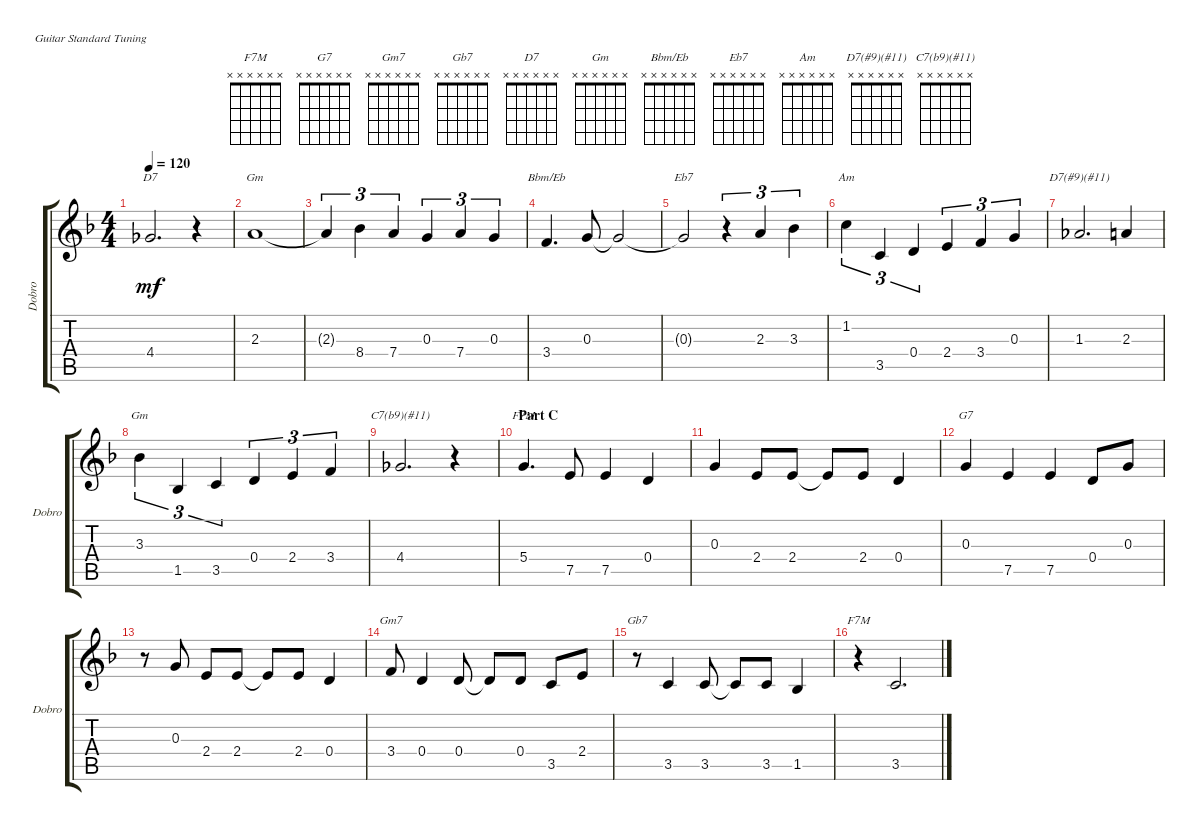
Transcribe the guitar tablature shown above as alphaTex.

\defaultSystemsLayout 4
\bracketExtendMode groupsimilarinstruments
\singleTrackTrackNamePolicy allsystems
\multiTrackTrackNamePolicy allsystems
\otherSystemsTrackNameOrientation horizontal
\track ("Dobro" "Dobro") {instrument acousticguitarsteel}
\staff {score tabs}
\tuning (E4 B3 G3 D3 A2 E2)
\chord ("F7M" x x x x x x)
\chord ("G7" x x x x x x)
\chord ("Gm7" x x x x x x)
\chord ("Gb7" x x x x x x)
\chord ("D7" x x x x x x)
\chord ("Gm" x x x x x x)
\chord ("Bbm/Eb" x x x x x x)
\chord ("Eb7" x x x x x x)
\chord ("Am" x x x x x x)
\chord ("D7(#9)(#11)" x x x x x x)
\chord ("C7(b9)(#11)" x x x x x x)
\ts (4 4)
\tempo 120
\clef g2
\ks f
4.4{t}.2{d ch "D7" dy mf} r.4 |
2.3.1{ch "Gm"} |
2.3{t}.4{tu (3 2)} 8.4.4{tu (3 2)} 7.4.4{tu (3 2)} 0.3.4{tu (3 2)} 7.4.4{tu (3 2)} 0.3.4{tu (3 2)} |
3.4.4{d ch "Bbm/Eb"} 0.3.8 0.3{t}.2 |
0.3{t}.2{ch "Eb7"} r.4{tu (3 2)} 2.3.4{tu (3 2)} 3.3.4{tu (3 2)} |
1.2.4{tu (3 2) ch "Am"} 3.5.4{tu (3 2)} 0.4.4{tu (3 2)} 2.4.4{tu (3 2)} 3.4.4{tu (3 2)} 0.3.4{tu (3 2)} |
1.3.2{d ch "D7(#9)(#11)"} 2.3.4 |
3.3.4{tu (3 2) ch "Gm"} 1.5.4{tu (3 2)} 3.5.4{tu (3 2)} 0.4.4{tu (3 2)} 2.4.4{tu (3 2)} 3.4.4{tu (3 2)} |
4.4.2{d ch "C7(b9)(#11)"} r.4 |
\section ("" "Part C")
5.4.4{d ch "F7M"} 7.5.8 7.5.4 0.4.4 |
0.3.4 2.4.8 2.4.8 2.4{t}.8 2.4.8 0.4.4 |
0.3.4{ch "G7"} 7.5.4 7.5.4 0.4.8 0.3.8 |
r.8 0.3.8 2.4.8 2.4.8 2.4{t}.8 2.4.8 0.4.4 |
3.4.8{ch "Gm7"} 0.4.4 0.4.8 0.4{t}.8 0.4.8 3.5.8 2.4.8 |
r.8{ch "Gb7"} 3.5.4 3.5.8 3.5{t}.8 3.5.8 1.5.4 |
r.4{ch "F7M"} 3.5.2{d}
